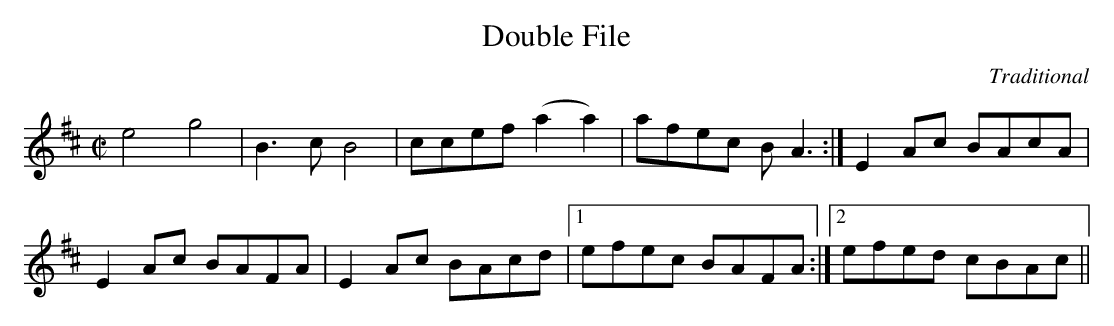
X:1
T:Double File
C:Traditional
M:C|
K:A Mix
e4g4|B3cB4|ccef(a2a2)|afec BA3:|E2Ac BAcA|
E2Ac BAFA|E2Ac BAcd|1efec BAFA:|2efed cBAc||
